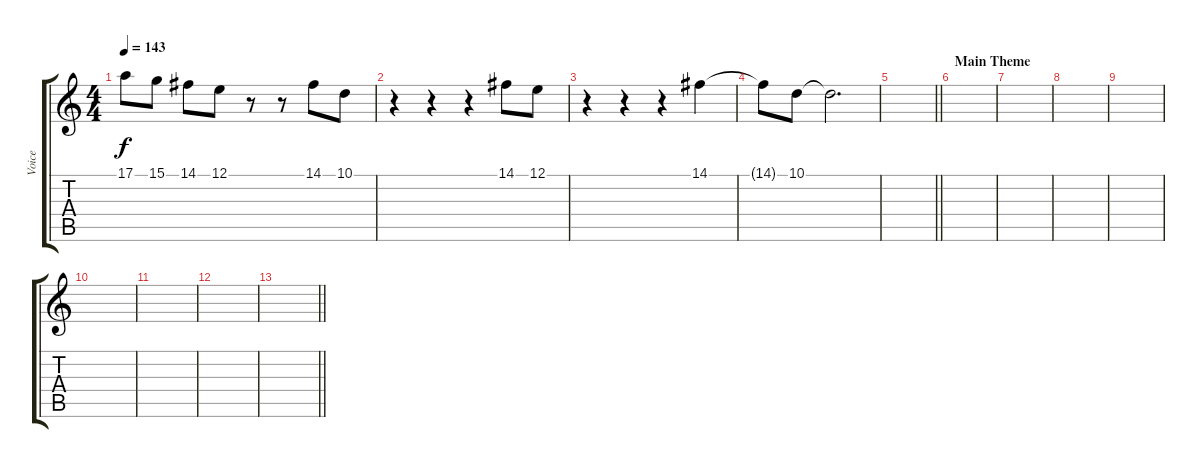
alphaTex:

\track ("Voice" "Voice") {instrument fx5brightness}
\staff {score tabs}
\tuning (E4 B3 G3 D3 A2 E2) {hide}
\ts (4 4)
\tempo 143
\clef g2
\ks c
17.1.8{dy f} 15.1.8 14.1.8 12.1.8 r.8 r.8 14.1.8 10.1.8 |
r.4 r.4 r.4 14.1.8 12.1.8 |
r.4 r.4 r.4 14.1.4 |
14.1{t}.8 10.1.8 10.1{t}.2{d} |
\barLineRight lightlight
|
\section ("" "Main Theme")
|
|
|
|
|
|
|
\barLineRight lightlight
